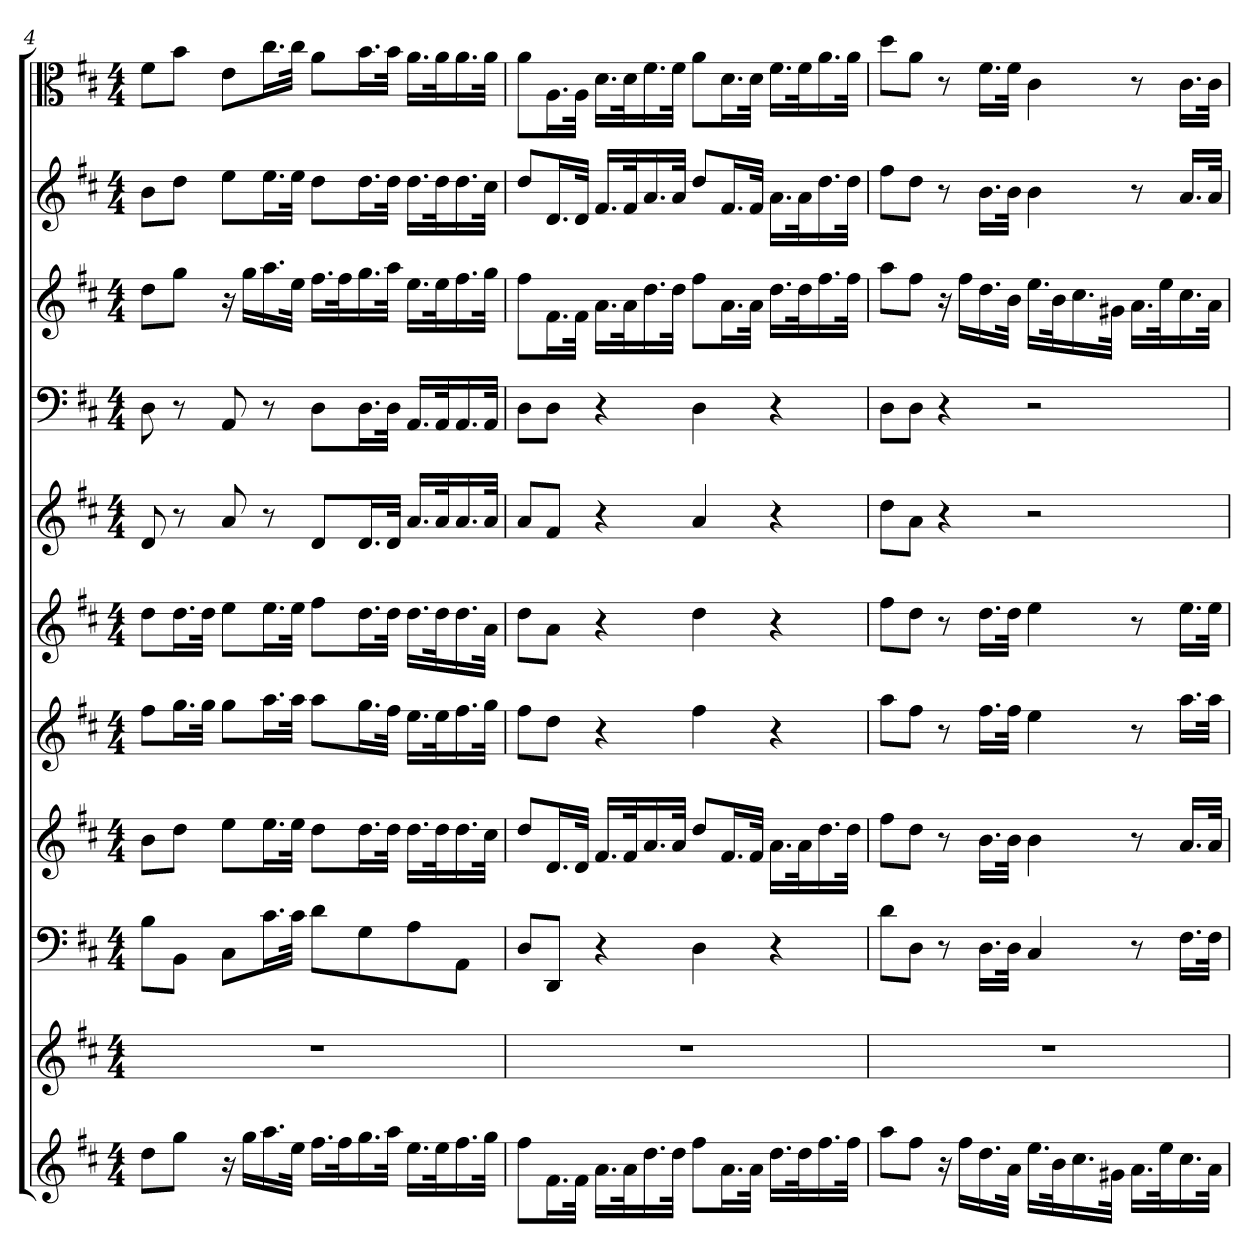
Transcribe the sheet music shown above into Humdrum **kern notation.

**kern	**kern	**kern	**kern	**kern	**kern	**kern	**kern	**kern	**kern	**kern
*part11	*part10	*part9	*part8	*part7	*part6	*part5	*part4	*part3	*part2	*part1
*staff11	*staff10	*staff9	*staff8	*staff7	*staff6	*staff5	*staff4	*staff3	*staff2	*staff1
*clefG2	*clefG2	*clefF4	*clefG2	*clefG2	*clefG2	*clefG2	*clefF4	*clefG2	*clefG2	*clefC3
*k[f#c#]	*k[f#c#]	*k[f#c#]	*k[f#c#]	*k[f#c#]	*k[f#c#]	*k[f#c#]	*k[f#c#]	*k[f#c#]	*k[f#c#]	*k[f#c#]
*D:	*D:	*D:	*D:	*D:	*D:	*D:	*D:	*D:	*D:	*D:
*M4/4	*M4/4	*M4/4	*M4/4	*M4/4	*M4/4	*M4/4	*M4/4	*M4/4	*M4/4	*M4/4
=4	=4	=4	=4	=4	=4	=4	=4	=4	=4	=4
8dd\L	1r	8B\L	8b\L	8ff#\L	8dd\L	8d/	8D\	8dd\L	8b\L	8f#\L
8gg\J	.	8BB\J	8dd\J	16.gg\L	16.dd\L	8r	8r	8gg\J	8dd\J	8b\J
.	.	.	.	32gg\JJk	32dd\JJk	.	.	.	.	.
16r	.	8C#\L	8ee\L	8gg\L	8ee\L	8a/	8AA/	16r	8ee\L	8e\L
16gg\LL	.	.	.	.	.	.	.	16gg\LL	.	.
16.aa\	.	16.c#\L	16.ee\L	16.aa\L	16.ee\L	8r	8r	16.aa\	16.ee\L	16.cc#\L
32ee\JJk	.	32c#\JJk	32ee\JJk	32aa\JJk	32ee\JJk	.	.	32ee\JJk	32ee\JJk	32cc#\JJk
16.ff#\LL	.	8d\L	8dd\L	8aa\L	8ff#\L	8d/L	8D\L	16.ff#\LL	8dd\L	8a\L
32ff#\K	.	.	.	.	.	.	.	32ff#\K	.	.
16.gg\	.	8G\	16.dd\L	16.gg\L	16.dd\L	16.d/L	16.D\L	16.gg\	16.dd\L	16.b\L
32aa\JJk	.	.	32dd\JJk	32ff#\JJk	32dd\JJk	32d/JJk	32D\JJk	32aa\JJk	32dd\JJk	32b\JJk
16.ee\LL	.	8A\	16.dd\LL	16.ee\LL	16.dd\LL	16.a/LL	16.AA/LL	16.ee\LL	16.dd\LL	16.a\LL
32ee\K	.	.	32dd\K	32ee\K	32dd\K	32a/K	32AA/K	32ee\K	32dd\K	32a\K
16.ff#\	.	8AA\J	16.dd\	16.ff#\	16.dd\	16.a/	16.AA/	16.ff#\	16.dd\	16.a\
32gg\JJk	.	.	32cc#\JJk	32gg\JJk	32a\JJk	32a/JJk	32AA/JJk	32gg\JJk	32cc#\JJk	32a\JJk
=5	=5	=5	=5	=5	=5	=5	=5	=5	=5	=5
8ff#\L	1r	8D/L	8dd/L	8ff#\L	8dd\L	8a/L	8D\L	8ff#\L	8dd/L	8a\L
16.f#\L	.	8DD/J	16.d/L	8dd\J	8a\J	8f#/J	8D\J	16.f#\L	16.d/L	16.A\L
32f#\JJk	.	.	32d/JJk	.	.	.	.	32f#\JJk	32d/JJk	32A\JJk
16.a\LL	.	4r	16.f#/LL	4r	4r	4r	4r	16.a\LL	16.f#/LL	16.d\LL
32a\K	.	.	32f#/K	.	.	.	.	32a\K	32f#/K	32d\K
16.dd\	.	.	16.a/	.	.	.	.	16.dd\	16.a/	16.f#\
32dd\JJk	.	.	32a/JJk	.	.	.	.	32dd\JJk	32a/JJk	32f#\JJk
8ff#\L	.	4D\	8dd/L	4ff#\	4dd\	4a/	4D\	8ff#\L	8dd/L	8a\L
16.a\L	.	.	16.f#/L	.	.	.	.	16.a\L	16.f#/L	16.d\L
32a\JJk	.	.	32f#/JJk	.	.	.	.	32a\JJk	32f#/JJk	32d\JJk
16.dd\LL	.	4r	16.a\LL	4r	4r	4r	4r	16.dd\LL	16.a\LL	16.f#\LL
32dd\K	.	.	32a\K	.	.	.	.	32dd\K	32a\K	32f#\K
16.ff#\	.	.	16.dd\	.	.	.	.	16.ff#\	16.dd\	16.a\
32ff#\JJk	.	.	32dd\JJk	.	.	.	.	32ff#\JJk	32dd\JJk	32a\JJk
=6	=6	=6	=6	=6	=6	=6	=6	=6	=6	=6
8aa\L	1r	8d\L	8ff#\L	8aa\L	8ff#\L	8dd\L	8D\L	8aa\L	8ff#\L	8dd\L
8ff#\J	.	8D\J	8dd\J	8ff#\J	8dd\J	8a\J	8D\J	8ff#\J	8dd\J	8a\J
16r	.	8r	8r	8r	8r	4r	4r	16r	8r	8r
16ff#\LL	.	.	.	.	.	.	.	16ff#\LL	.	.
16.dd\	.	16.D\LL	16.b\LL	16.ff#\LL	16.dd\LL	.	.	16.dd\	16.b\LL	16.f#\LL
32a\JJk	.	32D\JJk	32b\JJk	32ff#\JJk	32dd\JJk	.	.	32b\JJk	32b\JJk	32f#\JJk
16.ee\LL	.	4C#/	4b\	4ee\	4ee\	2r	2r	16.ee\LL	4b\	4c#\
32b\K	.	.	.	.	.	.	.	32b\K	.	.
16.cc#\	.	.	.	.	.	.	.	16.cc#\	.	.
32g#X\JJk	.	.	.	.	.	.	.	32g#X\JJk	.	.
16.a\LL	.	8r	8r	8r	8r	.	.	16.a\LL	8r	8r
32ee\K	.	.	.	.	.	.	.	32ee\K	.	.
16.cc#\	.	16.F#\LL	16.a/LL	16.aa\LL	16.ee\LL	.	.	16.cc#\	16.a/LL	16.c#\LL
32a\JJk	.	32F#\JJk	32a/JJk	32aa\JJk	32ee\JJk	.	.	32a\JJk	32a/JJk	32c#\JJk
=	=	=	=	=	=	=	=	=	=	=
*-	*-	*-	*-	*-	*-	*-	*-	*-	*-	*-
